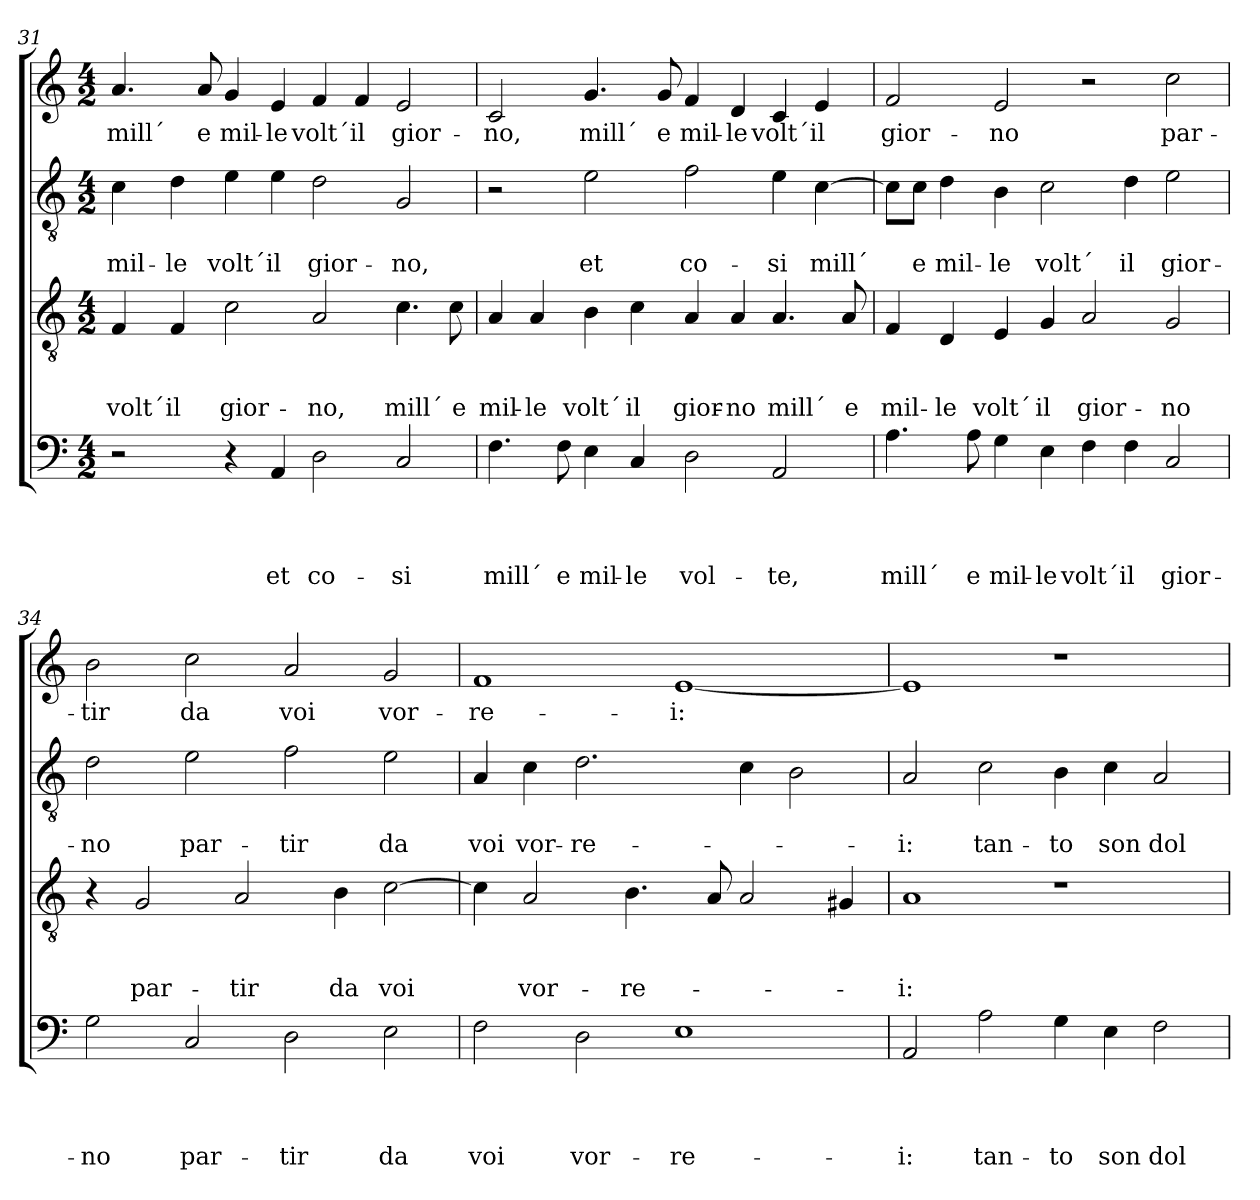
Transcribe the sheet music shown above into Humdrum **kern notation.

**kern	**text	**text	**text	**text	**kern	**text	**text	**text	**kern	**text	**text	**kern	**text
*part4	*part4	*part4	*part4	*part4	*part3	*part3	*part3	*part3	*part2	*part2	*part2	*part1	*part1
*staff4	*staff4	*staff4	*staff4	*staff4	*staff3	*staff3	*staff3	*staff3	*staff2	*staff2	*staff2	*staff1	*staff1
*clefF4	*	*	*	*	*clefGv2	*	*	*	*clefGv2	*	*	*clefG2	*
*k[]	*	*	*	*	*k[]	*	*	*	*k[]	*	*	*k[]	*
*C:	*	*	*	*	*C:	*	*	*	*C:	*	*	*C:	*
*M4/2	*	*	*	*	*M4/2	*	*	*	*M4/2	*	*	*M4/2	*
=31	=31	=31	=31	=31	=31	=31	=31	=31	=31	=31	=31	=31	=31
2r	.	.	.	.	4F/	.	.	volt´	4c\	.	mil-	4.a/	mill´
.	.	.	.	.	4F/	.	.	il	4d\	.	-le	.	.
.	.	.	.	.	.	.	.	.	.	.	.	8a/	e
4r	.	.	.	.	2c\	.	.	gior-	4e\	.	volt´	4g/	mil-
4AA/	.	.	.	et	.	.	.	.	4e\	.	il	4e/	-le
2D\	.	.	.	co-	2A/	.	.	-no,	2d\	.	gior-	4f/	volt´
.	.	.	.	.	.	.	.	.	.	.	.	4f/	il
2C/	.	.	.	-si	4.c\	.	.	mill´	2G/	.	-no,	2e/	gior-
.	.	.	.	.	8c\	.	.	e	.	.	.	.	.
!!LO:LB:g=z
=32	=32	=32	=32	=32	=32	=32	=32	=32	=32	=32	=32	=32	=32
4.F\	.	.	.	mill´	4A/	.	.	mil-	2r	.	.	2c/	-no,
.	.	.	.	.	4A/	.	.	-le	.	.	.	.	.
8F\	.	.	.	e	.	.	.	.	.	.	.	.	.
4E\	.	.	.	mil-	4B\	.	.	volt´	2e\	.	et	4.g/	mill´
4C/	.	.	.	-le	4c\	.	.	il	.	.	.	.	.
.	.	.	.	.	.	.	.	.	.	.	.	8g/	e
2D\	.	.	.	vol-	4A/	.	.	gior-	2f\	.	co-	4f/	mil-
.	.	.	.	.	4A/	.	.	-no	.	.	.	4d/	-le
2AA/	.	.	.	-te,	4.A/	.	.	mill´	4e\	.	-si	4c/	volt´
.	.	.	.	.	.	.	.	.	[4c\	.	mill´	4e/	il
.	.	.	.	.	8A/	.	.	e	.	.	.	.	.
=33	=33	=33	=33	=33	=33	=33	=33	=33	=33	=33	=33	=33	=33
4.A\	.	.	.	mill´	4F/	.	.	mil-	8c\L]	.	.	2f/	gior-
.	.	.	.	.	.	.	.	.	8c\J	.	e	.	.
.	.	.	.	.	4D/	.	.	-le	4d\	.	mil-	.	.
8A\	.	.	.	e	.	.	.	.	.	.	.	.	.
4G\	.	.	.	mil-	4E/	.	.	volt´	4B\	.	-le	2e/	-no
4E\	.	.	.	-le	4G/	.	.	il	2c\	.	volt´	.	.
4F\	.	.	.	volt´	2A/	.	.	gior-	.	.	.	2r	.
4F\	.	.	.	il	.	.	.	.	4d\	.	il	.	.
2C/	.	.	.	gior-	2G/	.	.	-no	2e\	.	gior-	2cc\	par-
=34	=34	=34	=34	=34	=34	=34	=34	=34	=34	=34	=34	=34	=34
2G\	.	.	.	-no	4r	.	.	.	2d\	.	-no	2b\	-tir
.	.	.	.	.	2G/	.	.	par-	.	.	.	.	.
2C/	.	.	.	par-	.	.	.	.	2e\	.	par-	2cc\	da
.	.	.	.	.	2A/	.	.	-tir	.	.	.	.	.
2D\	.	.	.	-tir	.	.	.	.	2f\	.	-tir	2a/	voi
.	.	.	.	.	4B\	.	.	da	.	.	.	.	.
2E\	.	.	.	da	[2c\	.	.	voi	2e\	.	da	2g/	vor-
=35	=35	=35	=35	=35	=35	=35	=35	=35	=35	=35	=35	=35	=35
2F\	.	.	.	voi	4c\]	.	.	.	4A/	.	voi	1f	-re-
.	.	.	.	.	2A/	.	.	vor-	4c\	.	vor-	.	.
2D\	.	.	.	vor-	.	.	.	.	2.d\	.	-re-	.	.
.	.	.	.	.	4.B\	.	.	-re-	.	.	.	.	.
1E	.	.	.	-re-	.	.	.	.	.	.	.	[1e	-i:
.	.	.	.	.	8A/	.	.	.	.	.	.	.	.
.	.	.	.	.	2A/	.	.	.	4c\	.	.	.	.
.	.	.	.	.	.	.	.	.	2B\	.	.	.	.
.	.	.	.	.	4G#X/	.	.	.	.	.	.	.	.
!!LO:LB:g=z
=36	=36	=36	=36	=36	=36	=36	=36	=36	=36	=36	=36	=36	=36
2AA/	.	.	.	-i:	1A	.	.	-i:	2A/	.	-i:	1e]	.
2A\	.	.	.	tan-	.	.	.	.	2c\	.	tan-	.	.
4G\	.	.	.	-to	1r	.	.	.	4B\	.	-to	1r	.
4E\	.	.	.	son	.	.	.	.	4c\	.	son	.	.
2F\	.	.	.	dol-	.	.	.	.	2A/	.	dol-	.	.
=	=	=	=	=	=	=	=	=	=	=	=	=	=
*-	*-	*-	*-	*-	*-	*-	*-	*-	*-	*-	*-	*-	*-
